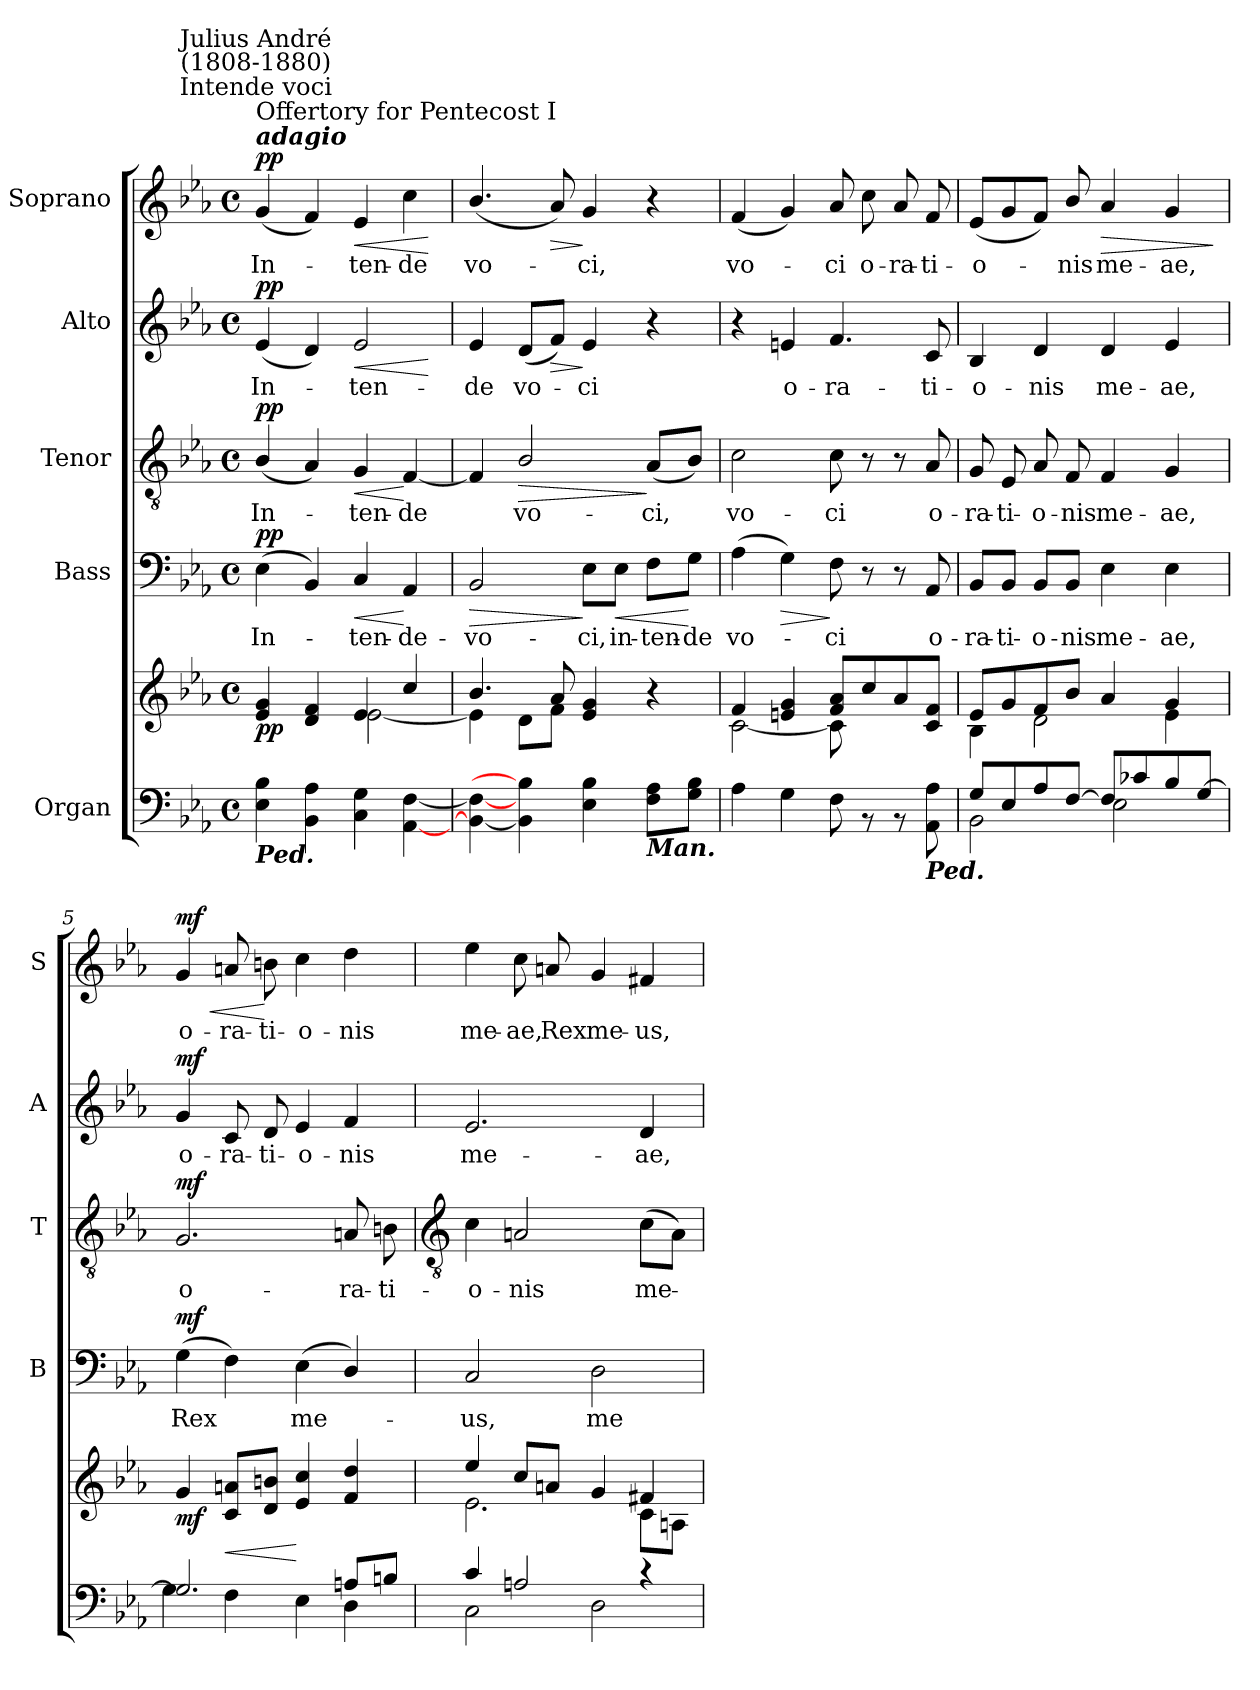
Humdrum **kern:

**kern	**kern	**dynam	**kern	**text	**dynam	**kern	**text	**dynam	**kern	**text	**dynam	**kern	**text	**dynam
*part5	*part5	*part5	*part4	*part4	*part4	*part3	*part3	*part3	*part2	*part2	*part2	*part1	*part1	*part1
*staff6	*staff5	*staff5/6	*staff4	*staff4	*staff4	*staff3	*staff3	*staff3	*staff2	*staff2	*staff2	*staff1	*staff1	*staff1
*I"Organ	*	*	*I"Bass	*	*	*I"Tenor	*	*	*I"Alto	*	*	*I"Soprano	*	*
*	*	*	*I'B	*	*	*I'T	*	*	*I'A	*	*	*I'S	*	*
*clefF4	*clefG2	*	*clefF4	*	*	*clefGv2	*	*	*clefG2	*	*	*clefG2	*	*
*k[b-e-a-]	*k[b-e-a-]	*	*k[b-e-a-]	*	*	*k[b-e-a-]	*	*	*k[b-e-a-]	*	*	*k[b-e-a-]	*	*
*E-:	*E-:	*	*E-:	*	*	*E-:	*	*	*E-:	*	*	*E-:	*	*
*M4/4	*M4/4	*	*M4/4	*	*	*M4/4	*	*	*M4/4	*	*	*M4/4	*	*
*met(c)	*met(c)	*	*met(c)	*	*	*met(c)	*	*	*met(c)	*	*	*met(c)	*	*
=1	=1	=1	=1	=1	=1	=1	=1	=1	=1	=1	=1	=1	=1	=1
*^	*^	*	*	*	*	*	*	*	*	*	*	*	*	*
!	!	!	!	!	!	!	!	!	!	!	!	!	!	!LO:TX:a:Bi:t=adagio	!	!
!	!	!	!	!	!	!	!	!	!	!	!	!	!	!LO:TX:a:t=Offertory for Pentecost I	!	!
!	!	!	!	!	!	!	!	!	!	!	!	!	!	!LO:TX:a:cj:t=Intende voci	!	!
!	!	!	!	!	!	!	!	!	!	!	!	!	!	!LO:TX:a:cj:t=Julius André\n(1808-1880)	!	!
!LO:TX:b:Bi:t=Ped.	!	!	!	!	!	!	!	!	!	!	!	!	!	!	!	!
!	!	!	!	!LO:DY:b	!	!LO:LY:b	!LO:DY:b	!	!LO:LY:b	!LO:DY:b	!	!LO:LY:b	!LO:DY:b	!	!LO:LY:b	!LO:DY:b
1ryy	4E-\ 4B-\	4e- 4g	2ryy	pp	(4E-	In-	pp	(<4B-/	In-	pp	(<4e-	In-	pp	(<4g	In-	pp
.	4BB-\ 4A-\	4d 4f	.	.	4BB-)	.	.	4A-)	.	.	4d)	.	.	4f)	.	.
!	!	!	!	!	!	!LO:LY:b	!LO:HP:b	!	!LO:LY:b	!LO:HP:b	!	!LO:LY:b	!LO:HP:b	!	!LO:LY:b	!LO:HP:b
.	4C\ 4G\	4e-	[2e-\	.	4C	ten-	<	4G	ten-	<	2e-	ten-	<	4e-	ten-	<
!	!	!	!	!	!	!LO:LY:b	!	!	!LO:LY:b	!	!	!	!	!	!LO:LY:b	!
.	[4AA-\ [4F\	4cc/	.	.	4AA-	-de-	[	[4F	-de	[	.	.	.	4cc	-de	.
*v	*v	*	*	*	*	*	*	*	*	*	*	*	*	*	*	*
*	*v	*v	*	*	*	*	*	*	*	*	*	*	*	*	*
.	.	.	.	.	.	.	.	.	.	.	[	.	.	[
=2	=2	=2	=2	=2	=2	=2	=2	=2	=2	=2	=2	=2	=2	=2
*^	*^	*	*	*	*	*	*	*	*	*	*	*	*	*
!	!	!	!	!	!	!LO:LY:b	!LO:HP:b	!	!	!	!	!LO:LY:b	!	!	!LO:LY:b	!
1ryy	4BB-\_ 4F\_	4.b-/	4e-\]	.	2BB-	-vo-	>	4F]	.	.	4e-	-de	.	(<4.b-/	vo-	.
!	!	!	!	!	!	!	!	!	!LO:LY:b	!LO:HP:b	!	!LO:LY:b	!	!	!	!
.	4BB-\] 4B-\]	.	8d\L	.	.	.	.	2B-/	vo-	>	(<8dL	vo-	.	.	.	.
!	!	!	!	!	!	!	!	!	!	!	!	!	!LO:HP:b	!	!	!LO:HP:b
.	.	8a-	8f\J	.	.	.	.	.	.	.	8fJ)	.	>	8a-)	.	>
!	!	!	!	!	!	!LO:LY:b	!	!	!	!	!	!LO:LY:b	!	!	!LO:LY:b	!
.	4E-\ 4B-\	4e- 4g	2ryy	.	8E-\L	-ci,	]	.	.	.	4e-	ci	]	4g	ci,	]
!	!	!	!	!	!	!LO:LY:b	!LO:HP:b	!	!	!	!	!	!	!	!	!
.	.	.	.	.	8E-\J	in-	<	.	.	.	.	.	.	.	.	.
!	!LO:TX:b:Bi:t=Man.	!	!	!	!	!	!	!	!	!	!	!	!	!	!	!
!	!	!	!	!	!	!LO:LY:b	!	!	!LO:LY:b	!	!	!	!	!	!	!
.	8F\ 8A-\L	4r	.	.	8F\L	-ten-	.	(<8A-L	-ci,	]	4r	.	.	4r	.	.
!	!	!	!	!	!	!LO:LY:b	!	!	!	!	!	!	!	!	!	!
.	8G\ 8B-\J	.	.	.	8G\J	-de	[	8B-J)	.	.	.	.	.	.	.	.
=3	=3	=3	=3	=3	=3	=3	=3	=3	=3	=3	=3	=3	=3	=3	=3	=3
!	!	!	!	!	!	!LO:LY:b	!	!	!LO:LY:b	!	!	!	!	!	!LO:LY:b	!
1ryy	4A-\	4f	[2c\	.	(>4A-	vo-	.	2c	vo-	.	4r	.	.	(<4f	vo-	.
!	!	!	!	!	!	!	!LO:HP:b	!	!	!	!	!LO:LY:b	!	!	!	!
.	4G\	4en 4g	.	.	4G)	.	>	.	.	.	4en	o-	.	4g)	.	.
!	!	!	!	!	!	!LO:LY:b	!	!	!LO:LY:b	!	!	!LO:LY:b	!	!	!LO:LY:b	!
.	8F\	8f 8a-L	8c\]	.	8F	ci	]	8c	-ci	.	4.f	-ra-	.	8a-	ci	.
!	!	!	!	!	!	!	!	!	!	!	!	!	!	!	!LO:LY:b	!
.	8r	8cc	4.ryy	.	8r	.	.	8r	.	.	.	.	.	8cc	o-	.
!	!	!	!	!	!	!	!	!	!	!	!	!	!	!	!LO:LY:b	!
.	8r	8a-	.	.	8r	.	.	8r	.	.	.	.	.	8a-	-ra-	.
!	!LO:TX:b:Bi:t=Ped.	!	!	!	!	!	!	!	!	!	!	!	!	!	!	!
!	!	!	!	!	!	!LO:LY:b	!	!	!LO:LY:b	!	!	!LO:LY:b	!	!	!LO:LY:b	!
.	8AA-\ 8A-\	8c 8fJ	.	.	8AA-	o-	.	8A-	o-	.	8c	-ti-	.	8f	-ti-	.
=4	=4	=4	=4	=4	=4	=4	=4	=4	=4	=4	=4	=4	=4	=4	=4	=4
!	!	!	!	!	!	!LO:LY:b	!	!	!LO:LY:b	!	!	!LO:LY:b	!	!	!LO:LY:b	!
8G/L	2BB-\	8e-L	4B-\	.	8BB-/L	-ra-	.	8G	-ra-	.	4B-	-o-	.	(<8e-L	-o-	.
!	!	!	!	!	!	!LO:LY:b	!	!	!LO:LY:b	!	!	!	!	!	!	!
8E-/	.	8g	.	.	8BB-/J	-ti-	.	8E-	-ti-	.	.	.	.	8g	.	.
!	!	!	!	!	!	!LO:LY:b	!	!	!LO:LY:b	!	!	!LO:LY:b	!	!	!	!
8A-/	.	8f	2d\	.	8BB-/L	-o-	.	8A-	-o-	.	4d	-nis	.	8fJ)	.	.
!	!	!	!	!	!	!LO:LY:b	!	!	!LO:LY:b	!	!	!	!	!	!LO:LY:b	!
[8F/J	.	8b-J	.	.	8BB-/J	-nis	.	8F	-nis	.	.	.	.	8b-/	nis	.
!	!	!	!	!	!	!LO:LY:b	!	!	!LO:LY:b	!	!	!LO:LY:b	!	!	!LO:LY:b	!LO:HP:b
8F/L]	2E-\	4a-	.	.	4E-	me-	.	4F	me-	.	4d	me-	.	4a-	me-	>
8c-X/	.	.	.	.	.	.	.	.	.	.	.	.	.	.	.	.
!	!	!	!	!	!	!LO:LY:b	!	!	!LO:LY:b	!	!	!LO:LY:b	!	!	!LO:LY:b	!
8B-/	.	4g	4e-\	.	4E-	-ae,	.	4G	-ae,	.	4e-	-ae,	.	4g	-ae,	.
[8G/J	.	.	.	.	.	.	.	.	.	.	.	.	.	.	.	.
*v	*v	*	*	*	*	*	*	*	*	*	*	*	*	*	*	*
*	*v	*v	*	*	*	*	*	*	*	*	*	*	*	*	*
.	.	.	.	.	.	.	.	.	.	.	.	.	.	]
=5	=5	=5	=5	=5	=5	=5	=5	=5	=5	=5	=5	=5	=5	=5
*^	*^	*	*	*	*	*	*	*	*	*	*	*	*	*
!	!	!	!	!LO:DY:b	!	!LO:LY:b	!LO:DY:b	!	!LO:LY:b	!LO:DY:b	!	!LO:LY:b	!LO:DY:b	!	!LO:LY:b	!LO:HP:b
!	!	!	!	!	!	!	!	!	!	!	!	!	!	!	!	!LO:DY:n=1:b
2.G/]	4G\	4g	1ryy	mf	(>4G	Rex	mf	2.G	o-	mf	4g	o-	mf	4g	o-	< mf
!	!	!	!	!LO:HP:b	!	!	!	!	!	!	!	!LO:LY:b	!	!	!LO:LY:b	!
.	4F\	8c 8anL	.	<	4F)	.	.	.	.	.	8c	-ra-	.	8an	-ra-	.
!	!	!	!	!	!	!	!	!	!	!	!	!LO:LY:b	!	!	!LO:LY:b	!
.	.	8d 8bnJ	.	.	.	.	.	.	.	.	8d	-ti-	.	8bn	-ti-	[
!	!	!	!	!	!	!LO:LY:b	!	!	!	!	!	!LO:LY:b	!	!	!LO:LY:b	!
.	4E-\	4e- 4cc	.	[	(<4E-	me-	.	.	.	.	4e-	-o-	.	4cc	-o-	.
!	!	!	!	!	!	!	!	!	!LO:LY:b	!	!	!LO:LY:b	!	!	!LO:LY:b	!
8An/L	4D\	4f 4dd	.	.	4D/)	.	.	8An	-ra-	.	4f	-nis	.	4dd	-nis	.
!	!	!	!	!	!	!	!	!	!LO:LY:b	!	!	!	!	!	!	!
8Bn/J	.	.	.	.	.	.	.	8Bn	-ti-	.	.	.	.	.	.	.
!!LO:LB:g=z
=6	=6	=6	=6	=6	=6	=6	=6	=6	=6	=6	=6	=6	=6	=6	=6	=6
*	*	*	*	*	*	*	*	*clefGv2	*	*	*	*	*	*	*	*
!	!	!	!	!	!	!LO:LY:b	!	!	!LO:LY:b	!	!	!LO:LY:b	!	!	!LO:LY:b	!
4c/	2C\	4ee-/	2.e-\	.	2C	us,	.	4c	-o-	.	2.e-	me-	.	4ee-	me-	.
!	!	!	!	!	!	!	!	!	!LO:LY:b	!	!	!	!	!	!LO:LY:b	!
2An/	.	8cc/L	.	.	.	.	.	2An	-nis	.	.	.	.	8cc	-ae,	.
!	!	!	!	!	!	!	!	!	!	!	!	!	!	!	!LO:LY:b	!
.	.	8anJ	.	.	.	.	.	.	.	.	.	.	.	8an	Rex	.
!	!	!	!	!	!	!LO:LY:b	!	!	!	!	!	!	!	!	!LO:LY:b	!
.	2D\	4g	.	.	2D	me-	.	.	.	.	.	.	.	4g	me-	.
!	!	!	!	!	!	!	!	!	!LO:LY:b	!	!	!LO:LY:b	!	!	!LO:LY:b	!
4r	.	4f#X	8c\L	.	.	.	.	(>8cL	me-	.	4d	-ae,	.	4f#X	-us,	.
.	.	.	8An\J	.	.	.	.	8AJ)	.	.	.	.	.	.	.	.
*v	*v	*	*	*	*	*	*	*	*	*	*	*	*	*	*	*
*	*v	*v	*	*	*	*	*	*	*	*	*	*	*	*	*
=	=	=	=	=	=	=	=	=	=	=	=	=	=	=
*-	*-	*-	*-	*-	*-	*-	*-	*-	*-	*-	*-	*-	*-	*-
